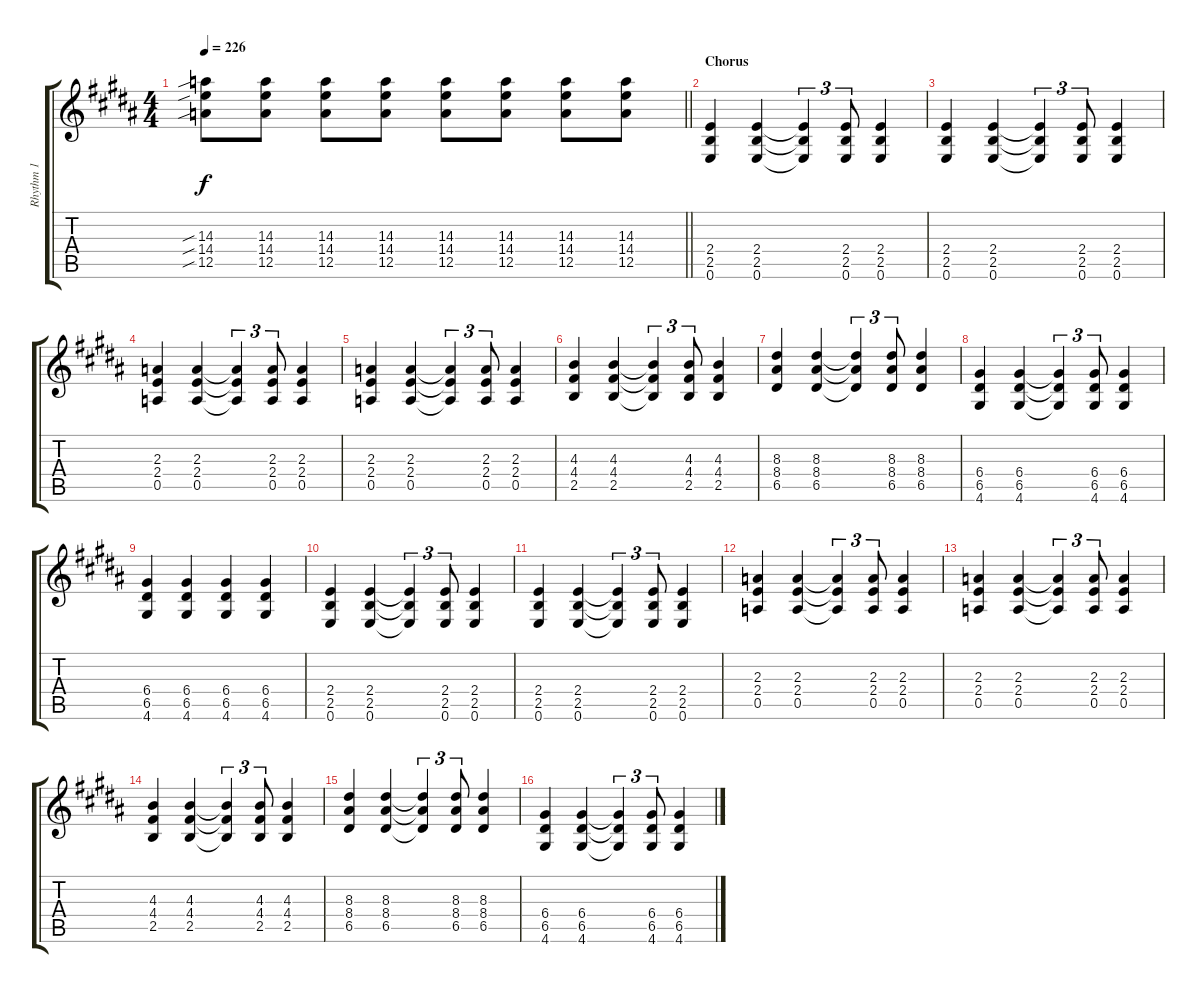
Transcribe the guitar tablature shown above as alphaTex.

\track ("Rhythm 1" "Rhythm 1") {instrument overdrivenguitar}
\staff {score tabs}
\tuning (E4 B3 G3 D3 A2 E2) {hide}
\ts (4 4)
\tempo 226
\clef g2
\barLineRight lightlight
\ks b
(14.3{sib} 14.4{sib} 12.5{sib}).8{dy f} (14.3 14.4 12.5).8 (14.3 14.4 12.5).8 (14.3 14.4 12.5).8 (14.3 14.4 12.5).8 (14.3 14.4 12.5).8 (14.3 14.4 12.5).8 (14.3 14.4 12.5).8 |
\section ("" "Chorus")
(2.4 2.5 0.6).4 (2.4 2.5 0.6).4 (2.4{t} 2.5{t} 0.6{t}).4{tu (3 2)} (2.4 2.5 0.6).8{tu (3 2)} (2.4 2.5 0.6).4 |
(2.4 2.5 0.6).4 (2.4 2.5 0.6).4 (2.4{t} 2.5{t} 0.6{t}).4{tu (3 2)} (2.4 2.5 0.6).8{tu (3 2)} (2.4 2.5 0.6).4 |
(2.3 2.4 0.5).4 (2.3 2.4 0.5).4 (2.3{t} 2.4{t} 0.5{t}).4{tu (3 2)} (2.3 2.4 0.5).8{tu (3 2)} (2.3 2.4 0.5).4 |
(2.3 2.4 0.5).4 (2.3 2.4 0.5).4 (2.3{t} 2.4{t} 0.5{t}).4{tu (3 2)} (2.3 2.4 0.5).8{tu (3 2)} (2.3 2.4 0.5).4 |
(4.3 4.4 2.5).4 (4.3 4.4 2.5).4 (4.3{t} 4.4{t} 2.5{t}).4{tu (3 2)} (4.3 4.4 2.5).8{tu (3 2)} (4.3 4.4 2.5).4 |
(8.3 8.4 6.5).4 (8.3 8.4 6.5).4 (8.3{t} 8.4{t} 6.5{t}).4{tu (3 2)} (8.3 8.4 6.5).8{tu (3 2)} (8.3 8.4 6.5).4 |
(6.4 6.5 4.6).4 (6.4 6.5 4.6).4 (6.4{t} 6.5{t} 4.6{t}).4{tu (3 2)} (6.4 6.5 4.6).8{tu (3 2)} (6.4 6.5 4.6).4 |
(6.4 6.5 4.6).4 (6.4 6.5 4.6).4 (6.4 6.5 4.6).4 (6.4 6.5 4.6).4 |
(2.4 2.5 0.6).4 (2.4 2.5 0.6).4 (2.4{t} 2.5{t} 0.6{t}).4{tu (3 2)} (2.4 2.5 0.6).8{tu (3 2)} (2.4 2.5 0.6).4 |
(2.4 2.5 0.6).4 (2.4 2.5 0.6).4 (2.4{t} 2.5{t} 0.6{t}).4{tu (3 2)} (2.4 2.5 0.6).8{tu (3 2)} (2.4 2.5 0.6).4 |
(2.3 2.4 0.5).4 (2.3 2.4 0.5).4 (2.3{t} 2.4{t} 0.5{t}).4{tu (3 2)} (2.3 2.4 0.5).8{tu (3 2)} (2.3 2.4 0.5).4 |
(2.3 2.4 0.5).4 (2.3 2.4 0.5).4 (2.3{t} 2.4{t} 0.5{t}).4{tu (3 2)} (2.3 2.4 0.5).8{tu (3 2)} (2.3 2.4 0.5).4 |
(4.3 4.4 2.5).4 (4.3 4.4 2.5).4 (4.3{t} 4.4{t} 2.5{t}).4{tu (3 2)} (4.3 4.4 2.5).8{tu (3 2)} (4.3 4.4 2.5).4 |
(8.3 8.4 6.5).4 (8.3 8.4 6.5).4 (8.3{t} 8.4{t} 6.5{t}).4{tu (3 2)} (8.3 8.4 6.5).8{tu (3 2)} (8.3 8.4 6.5).4 |
(6.4 6.5 4.6).4 (6.4 6.5 4.6).4 (6.4{t} 6.5{t} 4.6{t}).4{tu (3 2)} (6.4 6.5 4.6).8{tu (3 2)} (6.4 6.5 4.6).4
